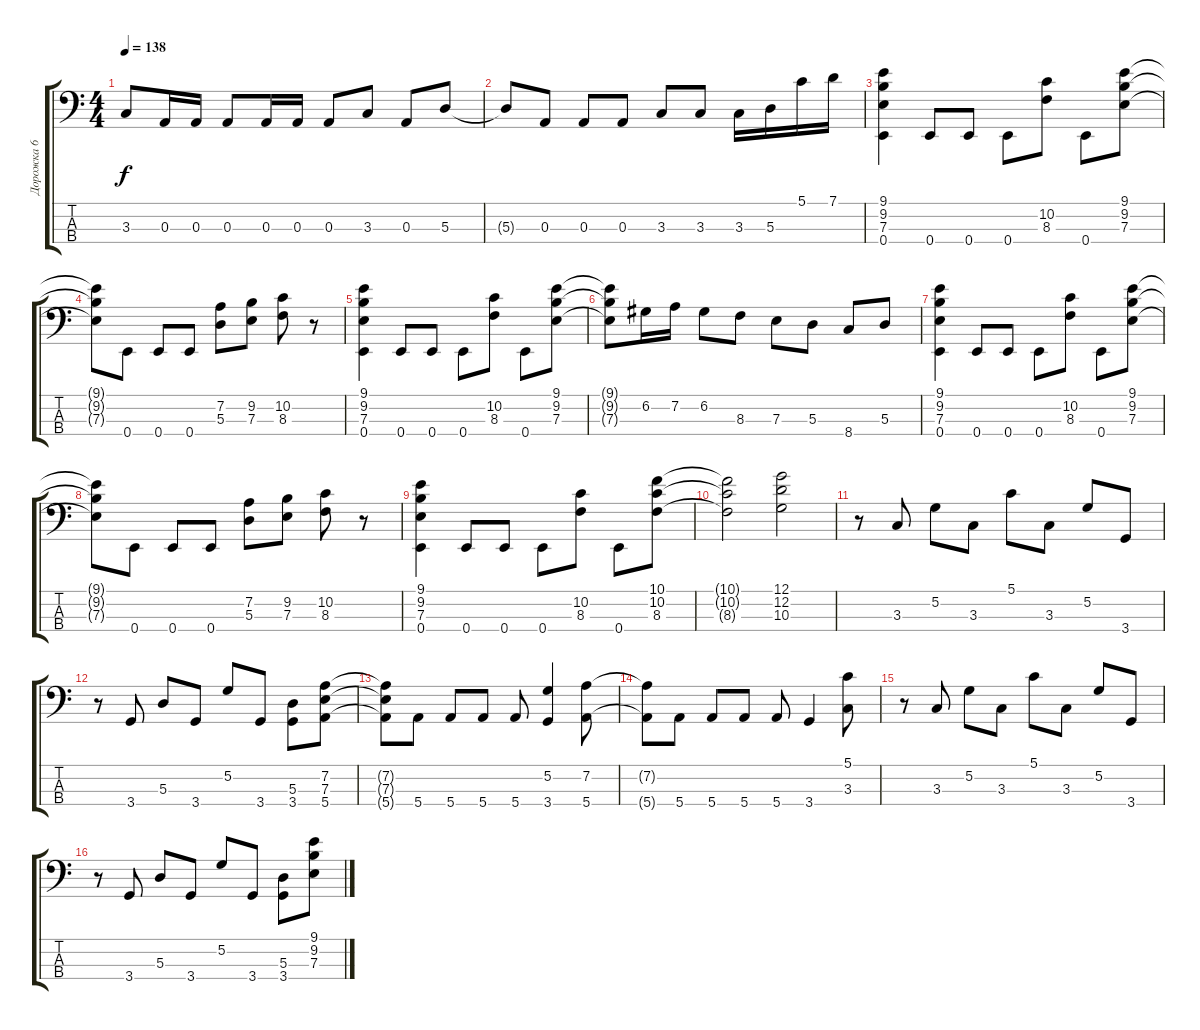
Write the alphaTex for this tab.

\track ("Дорожка 6" "Дорожка 6") {instrument electricbasspick}
\staff {score tabs}
\tuning (G2 D2 A1 E1) {hide}
\ts (4 4)
\tempo 138
\clef f4
\ks c
3.3{t}.8{dy f} 0.3.16 0.3.16 0.3.8 0.3.16 0.3.16 0.3.8 3.3.8 0.3.8 5.3.8 |
5.3{t}.8 0.3.8 0.3.8 0.3.8 3.3.8 3.3.8 3.3.16 5.3.16 5.1.16 7.1.16 |
(9.1 9.2 7.3 0.4).4 0.4.8 0.4.8 0.4.8 (10.2 8.3).8 0.4.8 (9.1 9.2 7.3).8 |
(9.1{t} 9.2{t} 7.3{t}).8 0.4.8 0.4.8 0.4.8 (7.2 5.3).8 (9.2 7.3).8 (10.2 8.3).8 r.8 |
(9.1 9.2 7.3 0.4).4 0.4.8 0.4.8 0.4.8 (10.2 8.3).8 0.4.8 (9.1 9.2 7.3).8 |
(9.1{t} 9.2{t} 7.3{t}).8 6.2.16 7.2.16 6.2.8 8.3.8 7.3.8 5.3.8 8.4.8 5.3.8 |
(9.1 9.2 7.3 0.4).4 0.4.8 0.4.8 0.4.8 (10.2 8.3).8 0.4.8 (9.1 9.2 7.3).8 |
(9.1{t} 9.2{t} 7.3{t}).8 0.4.8 0.4.8 0.4.8 (7.2 5.3).8 (9.2 7.3).8 (10.2 8.3).8 r.8 |
(9.1 9.2 7.3 0.4).4 0.4.8 0.4.8 0.4.8 (10.2 8.3).8 0.4.8 (10.1 10.2 8.3).8 |
(10.1{t} 10.2{t} 8.3{t}).2 (12.1 12.2 10.3).2 |
r.8 3.3.8 5.2.8 3.3.8 5.1.8 3.3.8 5.2.8 3.4.8 |
r.8 3.4.8 5.3.8 3.4.8 5.2.8 3.4.8 (5.3 3.4).8 (7.2 7.3 5.4).8 |
(7.2{t} 7.3{t} 5.4{t}).8 5.4.8 5.4.8 5.4.8 5.4.8 (5.2 3.4).4 (7.2 5.4).8 |
(7.2{t} 5.4{t}).8 5.4.8 5.4.8 5.4.8 5.4.8 3.4.4 (5.1 3.3).8 |
r.8 3.3.8 5.2.8 3.3.8 5.1.8 3.3.8 5.2.8 3.4.8 |
r.8 3.4.8 5.3.8 3.4.8 5.2.8 3.4.8 (5.3 3.4).8 (9.1 9.2 7.3).8
